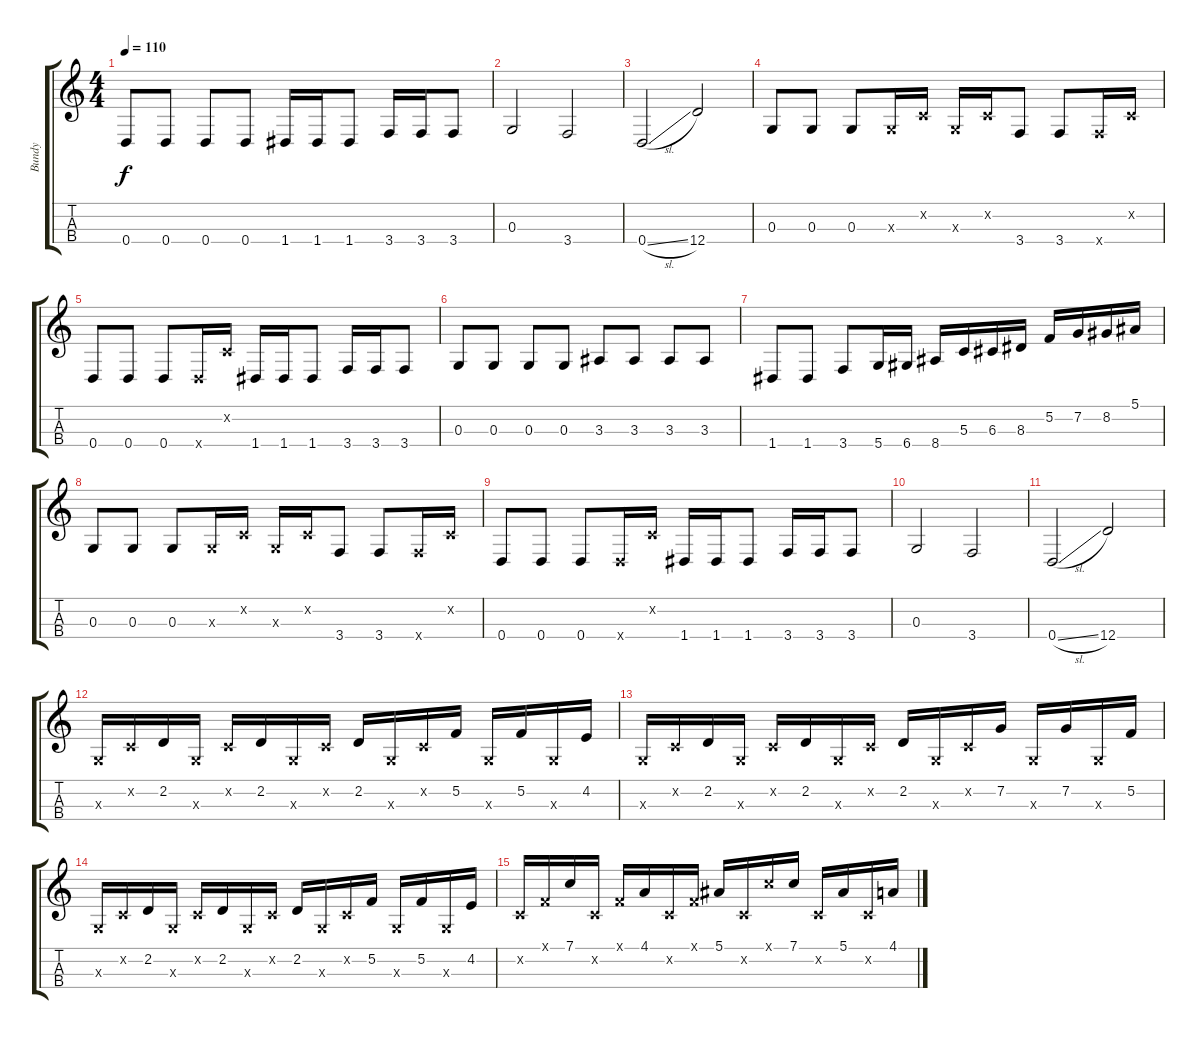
\track ("Bundy" "Bundy") {instrument electricbassfinger}
\staff {score tabs}
\tuning (F3 C3 G2 D2) {hide}
\ts (4 4)
\tempo 110
\clef g2
\ks c
0.4.8{dy f} 0.4.8 0.4.8 0.4.8 1.4.16 1.4.16 1.4.8 3.4.16 3.4.16 3.4.8 |
0.3.2 3.4.2 |
0.4{sl}.2 12.4.2 |
0.3.8{instrument slapbass1} 0.3.8 0.3.8 0.3{x}.16 0.2{x}.16 0.3{x}.16 0.2{x}.16 3.4.8 3.4.8 3.4{x}.16 0.2{x}.16 |
0.4.8 0.4.8 0.4.8 0.4{x}.16 0.2{x}.16 1.4.16 1.4.16 1.4.8 3.4.16 3.4.16 3.4.8 |
0.3.8{instrument electricbassfinger} 0.3.8 0.3.8 0.3.8 3.3.8 3.3.8 3.3.8 3.3.8 |
1.4.8 1.4.8 3.4.8 5.4.16 6.4.16 8.4.16 5.3.16 6.3.16 8.3.16 5.2.16 7.2.16 8.2.16 5.1.16 |
0.3.8{instrument slapbass1} 0.3.8 0.3.8 0.3{x}.16 0.2{x}.16 0.3{x}.16 0.2{x}.16 3.4.8 3.4.8 3.4{x}.16 0.2{x}.16 |
0.4.8 0.4.8 0.4.8 0.4{x}.16 0.2{x}.16 1.4.16 1.4.16 1.4.8 3.4.16 3.4.16 3.4.8 |
0.3.2 3.4.2 |
0.4{sl}.2 12.4.2 |
0.3{x}.16{instrument slapbass1} 0.2{x}.16 2.2.16 0.3{x}.16 0.2{x}.16 2.2.16 0.3{x}.16 0.2{x}.16 2.2.16 0.3{x}.16 0.2{x}.16 5.2.16 0.3{x}.16 5.2.16 0.3{x}.16 4.2.16 |
0.3{x}.16 0.2{x}.16 2.2.16 0.3{x}.16 0.2{x}.16 2.2.16 0.3{x}.16 0.2{x}.16 2.2.16 0.3{x}.16 0.2{x}.16 7.2.16 0.3{x}.16 7.2.16 0.3{x}.16 5.2.16 |
0.3{x}.16 0.2{x}.16 2.2.16 0.3{x}.16 0.2{x}.16 2.2.16 0.3{x}.16 0.2{x}.16 2.2.16 0.3{x}.16 0.2{x}.16 5.2.16 0.3{x}.16 5.2.16 0.3{x}.16 4.2.16 |
0.2{x}.16 0.1{x}.16 7.1.16 0.2{x}.16 0.1{x}.16 4.1.16 0.2{x}.16 0.1{x}.16 5.1.16 0.2{x}.16 7.1{x}.16 7.1.16 0.2{x}.16 5.1.16 0.2{x}.16 4.1.16
